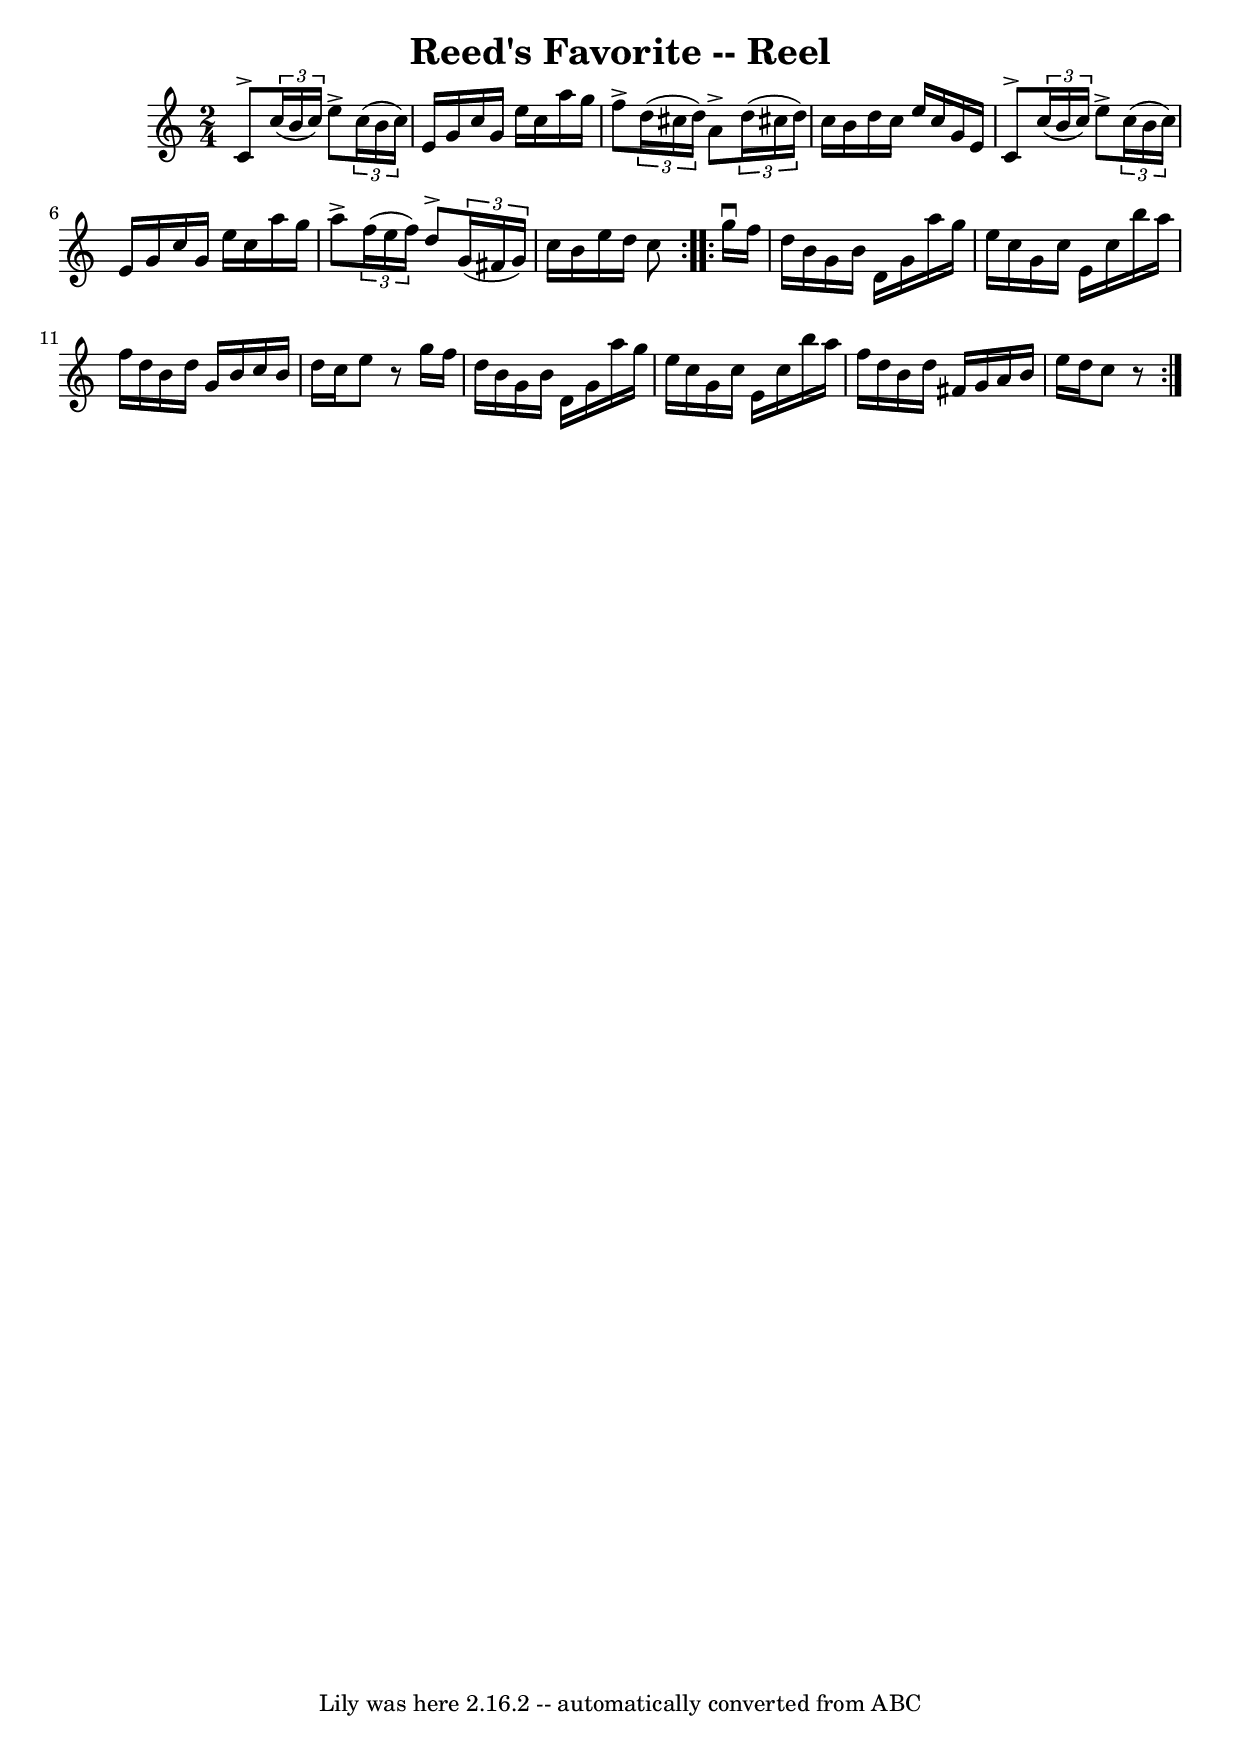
\version "2.16.2"
\include "Mammoth.ily"
\header {
  %% book = "Ryan's Mammoth Collection"
  crossRefNumber = "1"
  footnotes = ""
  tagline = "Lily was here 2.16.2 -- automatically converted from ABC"
  title = "Reed's Favorite -- Reel"

}
voicedefault =  {



  \repeat volta 2 {

    \time 2/4 
    \key c \major
    c'8^\accent   \times 2/3 { c''16 (b'16 c''16 
			       ) 
			     } e''8^\accent   \times 2/3 { c''16 (b'16 c''16)  							 }    |
         e'16 g'16 c''16 g'16 e''16 c''16 a''16 g''16     |
    
    f''8^\accent   \times 2/3 { d''16 (cis''16 d''16) 
			      } a'8^\accent   \times 2/3 { d''16 (cis''!16 d''16)  			  }    |
    c''16       b'16 d''16 c''16 e''16 c''16 g'16 e'16     |
    
    c'8^\accent   \times 2/3 { c''16 (b'16 c''16) 
			     } e''8^\accent   
    \times 2/3 { c''16 (b'16 c''16)  	       }    |
    e'16 g'16 c''16      g'16 e''16 c''16 a''16 g''16     |
    a''8^\accent   
    \times 2/3 { f''16 (e''16 f''16) 
	       } d''8^\accent   \times 2/3 {   
		 g'16 (fis'16 g'16)  	       }    |
    c''16 b'16 e''16 d''16      
    c''8    
  } 
  \repeat volta 2 {
    g''16^\downbow f''16 d''16 b'16         g'16 b'16 d'16 g'16     |
    a''16 g''16 e''16 c''16         g'16 c''16 e'16 c''16     |
    b''16 a''16 f''16 d''16        b'16 d''16 g'16 b'16     |
    c''16 b'16 d''16 c''16         e''8    r8    |
    g''16 f''16 d''16 b'16 g'16 b'16         d'16 g'16     |
    a''16 g''16 e''16 c''16 g'16 c''16         e'16 c''16     |
    b''16 a''16 f''16 d''16 b'16 d''16        fis'16 g'16     |
    a'16 b'16 e''16 d''16 c''8    r8   
  }  
  

}

\score{
  <<

    \context Staff="default"
    {
      \voicedefault 
      
    }

  >>
  \layout {
    
  }
  \midi {
  }

}
